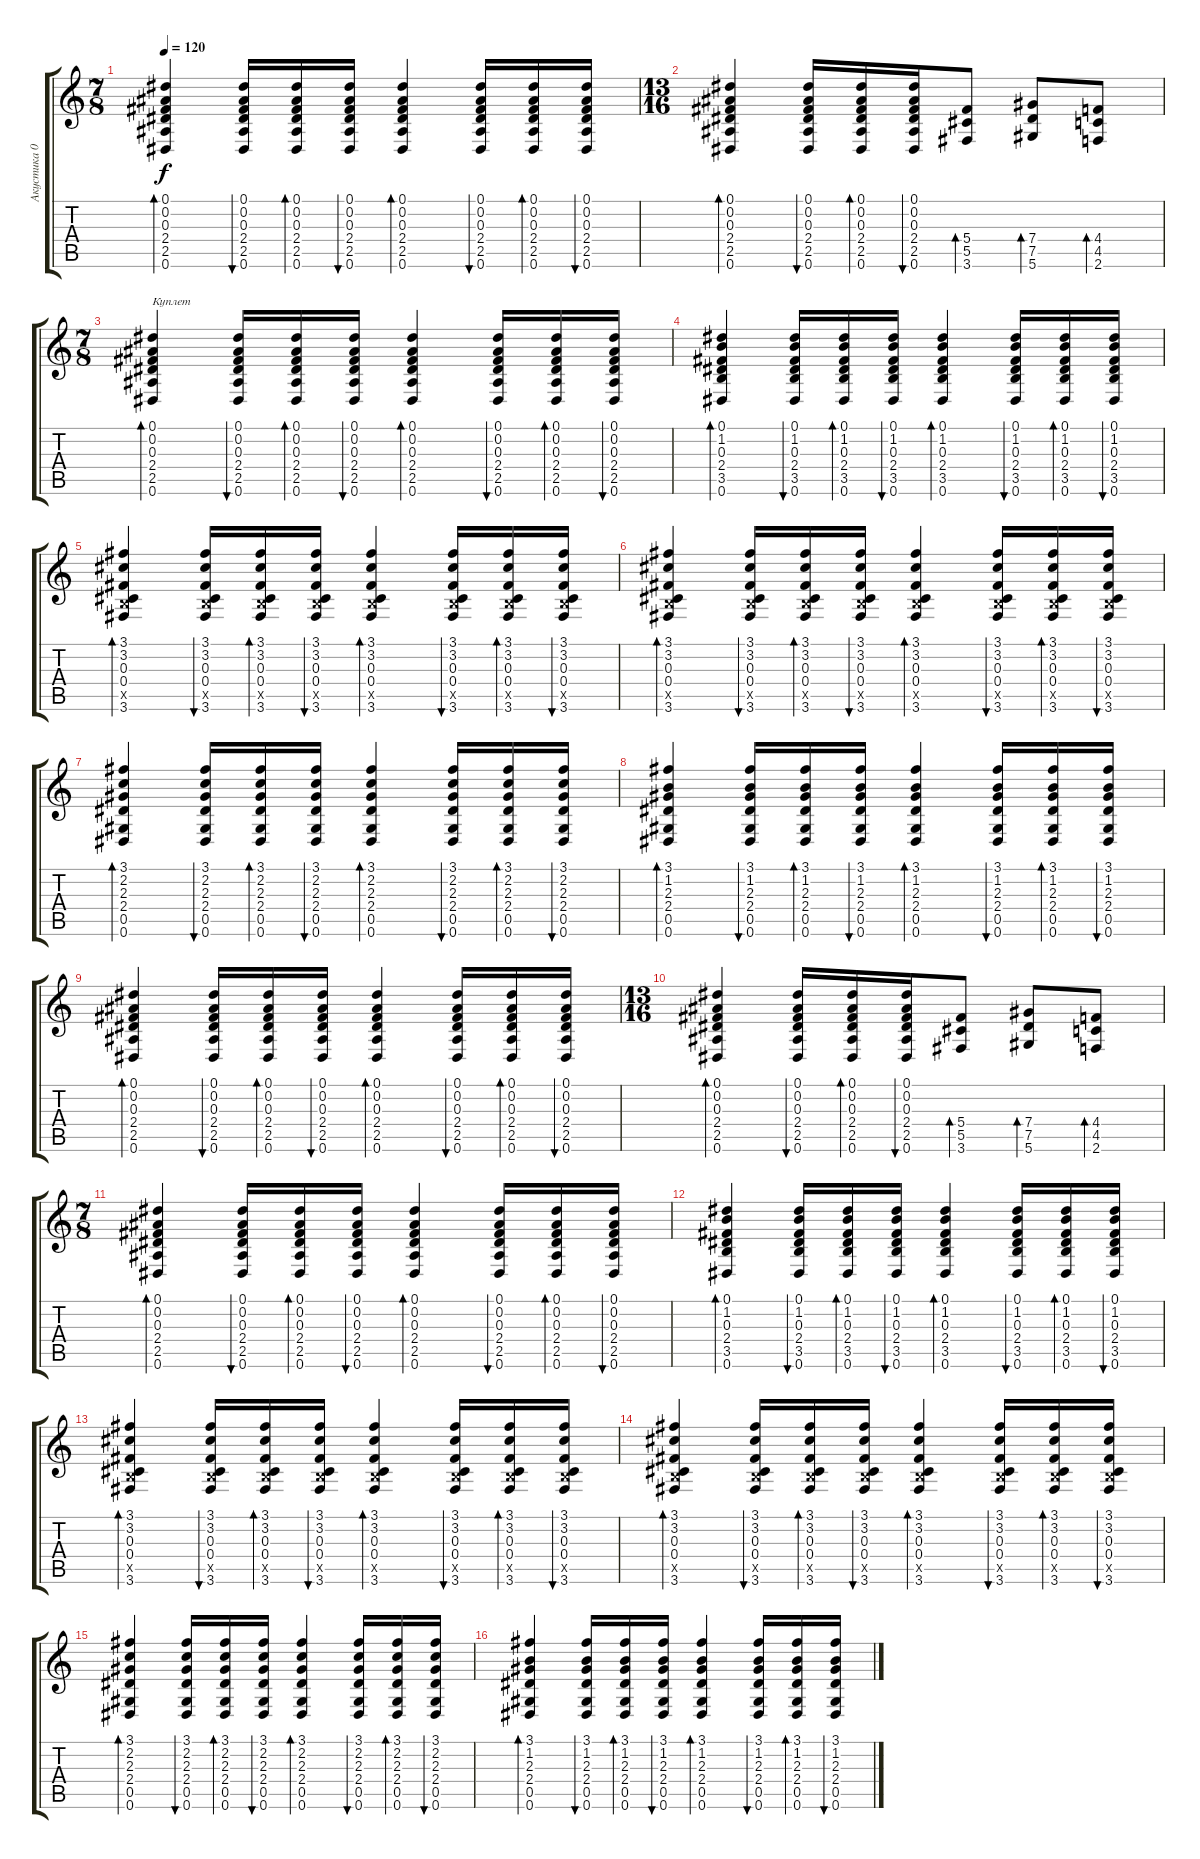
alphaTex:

\track ("Акустика 02" "Акустика 0") {instrument acousticguitarsteel}
\staff {score tabs}
\tuning (Eb4 Bb3 Gb3 Db3 Ab2 Eb2) {hide}
\ts (7 8)
\tempo 120
\clef g2
\ks c
(0.1 0.2 0.3 2.4 2.5 0.6).4{bd 30 dy f} (0.1 0.2 0.3 2.4 2.5 0.6).16{bu 30} (0.1 0.2 0.3 2.4 2.5 0.6).16{bd 30} (0.1 0.2 0.3 2.4 2.5 0.6).16{bu 30} (0.1 0.2 0.3 2.4 2.5 0.6).4{bd 30} (0.1 0.2 0.3 2.4 2.5 0.6).16{bu 30} (0.1 0.2 0.3 2.4 2.5 0.6).16{bd 30} (0.1 0.2 0.3 2.4 2.5 0.6).16{bu 30} |
\ts (13 16)
(0.1 0.2 0.3 2.4 2.5 0.6).4{bd 30} (0.1 0.2 0.3 2.4 2.5 0.6).16{bu 30} (0.1 0.2 0.3 2.4 2.5 0.6).16{bd 30} (0.1 0.2 0.3 2.4 2.5 0.6).16{bu 30} (5.4 5.5 3.6).8{bd 30} (7.4 7.5 5.6).8{bd 60} (4.4 4.5 2.6).8{bd 60} |
\ts (7 8)
(0.1 0.2 0.3 2.4 2.5 0.6).4{bd 30 txt "Куплет"} (0.1 0.2 0.3 2.4 2.5 0.6).16{bu 30} (0.1 0.2 0.3 2.4 2.5 0.6).16{bd 30} (0.1 0.2 0.3 2.4 2.5 0.6).16{bu 30} (0.1 0.2 0.3 2.4 2.5 0.6).4{bd 30} (0.1 0.2 0.3 2.4 2.5 0.6).16{bu 30} (0.1 0.2 0.3 2.4 2.5 0.6).16{bd 30} (0.1 0.2 0.3 2.4 2.5 0.6).16{bu 30} |
(0.1 1.2 0.3 2.4 3.5 0.6).4{bd 30} (0.1 1.2 0.3 2.4 3.5 0.6).16{bu 30} (0.1 1.2 0.3 2.4 3.5 0.6).16{bd 30} (0.1 1.2 0.3 2.4 3.5 0.6).16{bu 30} (0.1 1.2 0.3 2.4 3.5 0.6).4{bd 30} (0.1 1.2 0.3 2.4 3.5 0.6).16{bu 30} (0.1 1.2 0.3 2.4 3.5 0.6).16{bd 30} (0.1 1.2 0.3 2.4 3.5 0.6).16{bu 30} |
(3.1 3.2 0.3 0.4 3.5{x} 3.6).4{bd 30} (3.1 3.2 0.3 0.4 3.5{x} 3.6).16{bu 30} (3.1 3.2 0.3 0.4 3.5{x} 3.6).16{bd 30} (3.1 3.2 0.3 0.4 3.5{x} 3.6).16{bu 30} (3.1 3.2 0.3 0.4 3.5{x} 3.6).4{bd 30} (3.1 3.2 0.3 0.4 3.5{x} 3.6).16{bu 30} (3.1 3.2 0.3 0.4 3.5{x} 3.6).16{bd 30} (3.1 3.2 0.3 0.4 3.5{x} 3.6).16{bu 30} |
(3.1 3.2 0.3 0.4 3.5{x} 3.6).4{bd 30} (3.1 3.2 0.3 0.4 3.5{x} 3.6).16{bu 30} (3.1 3.2 0.3 0.4 3.5{x} 3.6).16{bd 30} (3.1 3.2 0.3 0.4 3.5{x} 3.6).16{bu 30} (3.1 3.2 0.3 0.4 3.5{x} 3.6).4{bd 30} (3.1 3.2 0.3 0.4 3.5{x} 3.6).16{bu 30} (3.1 3.2 0.3 0.4 3.5{x} 3.6).16{bd 30} (3.1 3.2 0.3 0.4 3.5{x} 3.6).16{bu 30} |
(3.1 2.2 2.3 2.4 0.5 0.6).4{bd 30} (3.1 2.2 2.3 2.4 0.5 0.6).16{bu 30} (3.1 2.2 2.3 2.4 0.5 0.6).16{bd 30} (3.1 2.2 2.3 2.4 0.5 0.6).16{bu 30} (3.1 2.2 2.3 2.4 0.5 0.6).4{bd 30} (3.1 2.2 2.3 2.4 0.5 0.6).16{bu 30} (3.1 2.2 2.3 2.4 0.5 0.6).16{bd 30} (3.1 2.2 2.3 2.4 0.5 0.6).16{bu 30} |
(3.1 1.2 2.3 2.4 0.5 0.6).4{bd 30} (3.1 1.2 2.3 2.4 0.5 0.6).16{bu 30} (3.1 1.2 2.3 2.4 0.5 0.6).16{bd 30} (3.1 1.2 2.3 2.4 0.5 0.6).16{bu 30} (3.1 1.2 2.3 2.4 0.5 0.6).4{bd 30} (3.1 1.2 2.3 2.4 0.5 0.6).16{bu 30} (3.1 1.2 2.3 2.4 0.5 0.6).16{bd 30} (3.1 1.2 2.3 2.4 0.5 0.6).16{bu 30} |
(0.1 0.2 0.3 2.4 2.5 0.6).4{bd 30} (0.1 0.2 0.3 2.4 2.5 0.6).16{bu 30} (0.1 0.2 0.3 2.4 2.5 0.6).16{bd 30} (0.1 0.2 0.3 2.4 2.5 0.6).16{bu 30} (0.1 0.2 0.3 2.4 2.5 0.6).4{bd 30} (0.1 0.2 0.3 2.4 2.5 0.6).16{bu 30} (0.1 0.2 0.3 2.4 2.5 0.6).16{bd 30} (0.1 0.2 0.3 2.4 2.5 0.6).16{bu 30} |
\ts (13 16)
(0.1 0.2 0.3 2.4 2.5 0.6).4{bd 30} (0.1 0.2 0.3 2.4 2.5 0.6).16{bu 30} (0.1 0.2 0.3 2.4 2.5 0.6).16{bd 30} (0.1 0.2 0.3 2.4 2.5 0.6).16{bu 30} (5.4 5.5 3.6).8{bd 30} (7.4 7.5 5.6).8{bd 60} (4.4 4.5 2.6).8{bd 60} |
\ts (7 8)
(0.1 0.2 0.3 2.4 2.5 0.6).4{bd 30} (0.1 0.2 0.3 2.4 2.5 0.6).16{bu 30} (0.1 0.2 0.3 2.4 2.5 0.6).16{bd 30} (0.1 0.2 0.3 2.4 2.5 0.6).16{bu 30} (0.1 0.2 0.3 2.4 2.5 0.6).4{bd 30} (0.1 0.2 0.3 2.4 2.5 0.6).16{bu 30} (0.1 0.2 0.3 2.4 2.5 0.6).16{bd 30} (0.1 0.2 0.3 2.4 2.5 0.6).16{bu 30} |
(0.1 1.2 0.3 2.4 3.5 0.6).4{bd 30} (0.1 1.2 0.3 2.4 3.5 0.6).16{bu 30} (0.1 1.2 0.3 2.4 3.5 0.6).16{bd 30} (0.1 1.2 0.3 2.4 3.5 0.6).16{bu 30} (0.1 1.2 0.3 2.4 3.5 0.6).4{bd 30} (0.1 1.2 0.3 2.4 3.5 0.6).16{bu 30} (0.1 1.2 0.3 2.4 3.5 0.6).16{bd 30} (0.1 1.2 0.3 2.4 3.5 0.6).16{bu 30} |
(3.1 3.2 0.3 0.4 3.5{x} 3.6).4{bd 30} (3.1 3.2 0.3 0.4 3.5{x} 3.6).16{bu 30} (3.1 3.2 0.3 0.4 3.5{x} 3.6).16{bd 30} (3.1 3.2 0.3 0.4 3.5{x} 3.6).16{bu 30} (3.1 3.2 0.3 0.4 3.5{x} 3.6).4{bd 30} (3.1 3.2 0.3 0.4 3.5{x} 3.6).16{bu 30} (3.1 3.2 0.3 0.4 3.5{x} 3.6).16{bd 30} (3.1 3.2 0.3 0.4 3.5{x} 3.6).16{bu 30} |
(3.1 3.2 0.3 0.4 3.5{x} 3.6).4{bd 30} (3.1 3.2 0.3 0.4 3.5{x} 3.6).16{bu 30} (3.1 3.2 0.3 0.4 3.5{x} 3.6).16{bd 30} (3.1 3.2 0.3 0.4 3.5{x} 3.6).16{bu 30} (3.1 3.2 0.3 0.4 3.5{x} 3.6).4{bd 30} (3.1 3.2 0.3 0.4 3.5{x} 3.6).16{bu 30} (3.1 3.2 0.3 0.4 3.5{x} 3.6).16{bd 30} (3.1 3.2 0.3 0.4 3.5{x} 3.6).16{bu 30} |
(3.1 2.2 2.3 2.4 0.5 0.6).4{bd 30} (3.1 2.2 2.3 2.4 0.5 0.6).16{bu 30} (3.1 2.2 2.3 2.4 0.5 0.6).16{bd 30} (3.1 2.2 2.3 2.4 0.5 0.6).16{bu 30} (3.1 2.2 2.3 2.4 0.5 0.6).4{bd 30} (3.1 2.2 2.3 2.4 0.5 0.6).16{bu 30} (3.1 2.2 2.3 2.4 0.5 0.6).16{bd 30} (3.1 2.2 2.3 2.4 0.5 0.6).16{bu 30} |
(3.1 1.2 2.3 2.4 0.5 0.6).4{bd 30} (3.1 1.2 2.3 2.4 0.5 0.6).16{bu 30} (3.1 1.2 2.3 2.4 0.5 0.6).16{bd 30} (3.1 1.2 2.3 2.4 0.5 0.6).16{bu 30} (3.1 1.2 2.3 2.4 0.5 0.6).4{bd 30} (3.1 1.2 2.3 2.4 0.5 0.6).16{bu 30} (3.1 1.2 2.3 2.4 0.5 0.6).16{bd 30} (3.1 1.2 2.3 2.4 0.5 0.6).16{bu 30}
